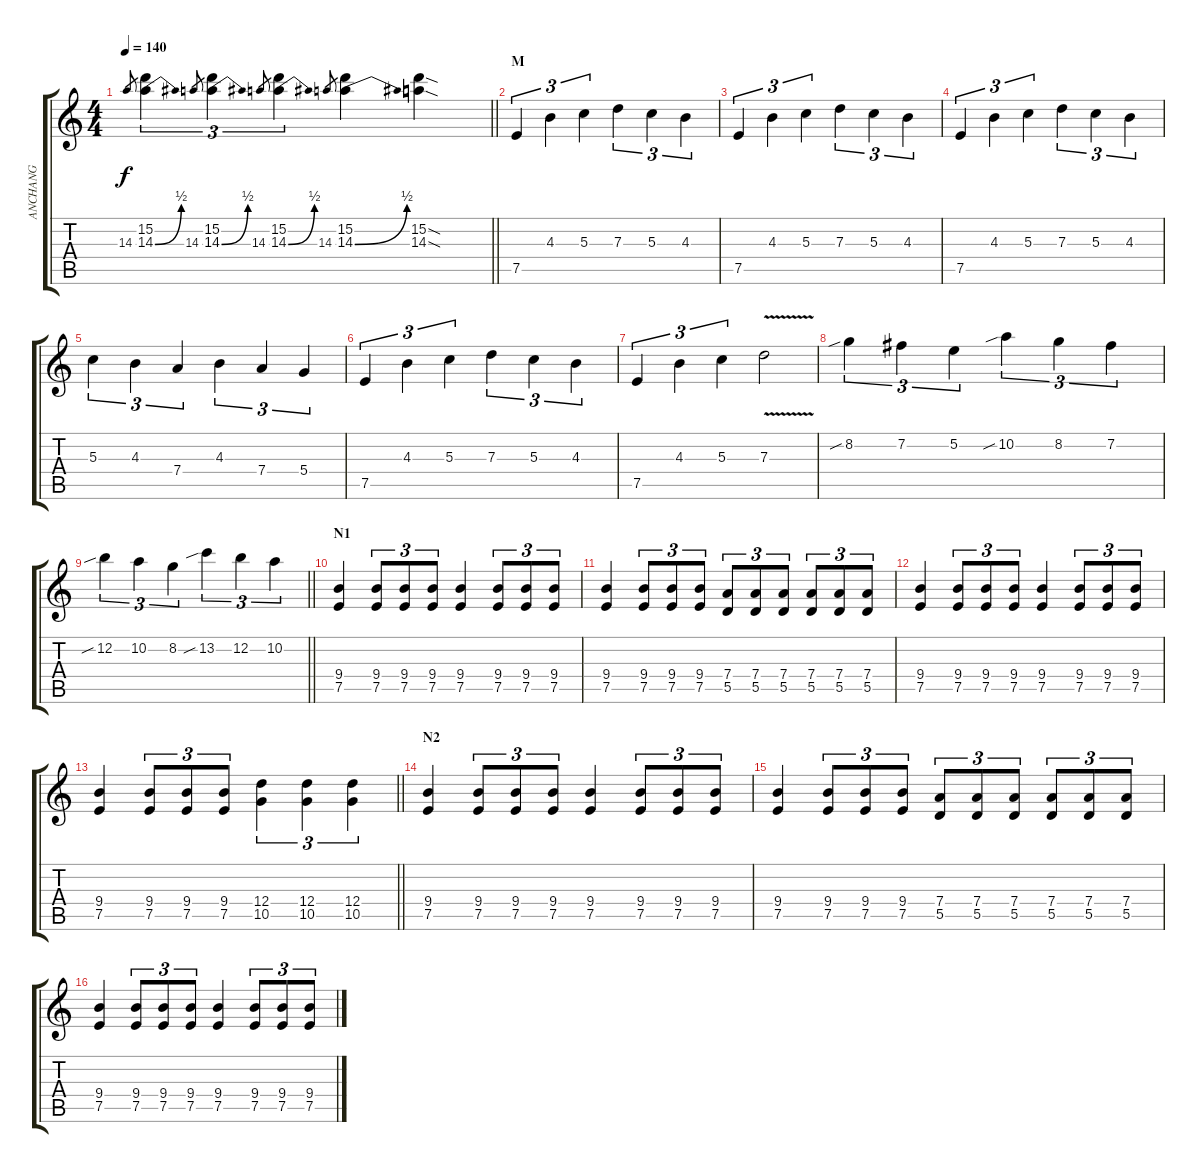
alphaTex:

\track ("ANCHANG" "ANCHANG") {instrument distortionguitar}
\staff {score tabs}
\tuning (E4 B3 G3 D3 A2 E2) {hide}
\ts (4 4)
\tempo 140
\clef g2
\barLineRight lightlight
\ks c
14.3.8{gr dy f} (15.2 14.3{be (bend 0 0 60 2)}).4{tu (3 2)} 14.3.8{gr} (15.2 14.3{be (bend 0 0 60 2)}).4{tu (3 2)} 14.3.8{gr} (15.2 14.3{be (bend 0 0 60 2)}).4{tu (3 2)} 14.3.8{gr} (15.2 14.3{be (bend 0 0 60 2)}).4 (15.2{sod} 14.3{sod}).4 |
\section ("" "M")
7.5.4{tu (3 2)} 4.3.4{tu (3 2)} 5.3.4{tu (3 2)} 7.3.4{tu (3 2)} 5.3.4{tu (3 2)} 4.3.4{tu (3 2)} |
7.5.4{tu (3 2)} 4.3.4{tu (3 2)} 5.3.4{tu (3 2)} 7.3.4{tu (3 2)} 5.3.4{tu (3 2)} 4.3.4{tu (3 2)} |
7.5.4{tu (3 2)} 4.3.4{tu (3 2)} 5.3.4{tu (3 2)} 7.3.4{tu (3 2)} 5.3.4{tu (3 2)} 4.3.4{tu (3 2)} |
5.3.4{tu (3 2)} 4.3.4{tu (3 2)} 7.4.4{tu (3 2)} 4.3.4{tu (3 2)} 7.4.4{tu (3 2)} 5.4.4{tu (3 2)} |
7.5.4{tu (3 2)} 4.3.4{tu (3 2)} 5.3.4{tu (3 2)} 7.3.4{tu (3 2)} 5.3.4{tu (3 2)} 4.3.4{tu (3 2)} |
7.5.4{tu (3 2)} 4.3.4{tu (3 2)} 5.3.4{tu (3 2)} 7.3{v}.2 |
8.2{sib}.4{tu (3 2)} 7.2.4{tu (3 2)} 5.2.4{tu (3 2)} 10.2{sib}.4{tu (3 2)} 8.2.4{tu (3 2)} 7.2.4{tu (3 2)} |
\barLineRight lightlight
12.2{sib}.4{tu (3 2)} 10.2.4{tu (3 2)} 8.2.4{tu (3 2)} 13.2{sib}.4{tu (3 2)} 12.2.4{tu (3 2)} 10.2.4{tu (3 2)} |
\section ("" "N1")
(9.4 7.5).4 (9.4 7.5).8{tu (3 2)} (9.4 7.5).8{tu (3 2)} (9.4 7.5).8{tu (3 2)} (9.4 7.5).4 (9.4 7.5).8{tu (3 2)} (9.4 7.5).8{tu (3 2)} (9.4 7.5).8{tu (3 2)} |
(9.4 7.5).4 (9.4 7.5).8{tu (3 2)} (9.4 7.5).8{tu (3 2)} (9.4 7.5).8{tu (3 2)} (7.4 5.5).8{tu (3 2)} (7.4 5.5).8{tu (3 2)} (7.4 5.5).8{tu (3 2)} (7.4 5.5).8{tu (3 2)} (7.4 5.5).8{tu (3 2)} (7.4 5.5).8{tu (3 2)} |
(9.4 7.5).4 (9.4 7.5).8{tu (3 2)} (9.4 7.5).8{tu (3 2)} (9.4 7.5).8{tu (3 2)} (9.4 7.5).4 (9.4 7.5).8{tu (3 2)} (9.4 7.5).8{tu (3 2)} (9.4 7.5).8{tu (3 2)} |
\barLineRight lightlight
(9.4 7.5).4 (9.4 7.5).8{tu (3 2)} (9.4 7.5).8{tu (3 2)} (9.4 7.5).8{tu (3 2)} (12.4 10.5).4{tu (3 2)} (12.4 10.5).4{tu (3 2)} (12.4 10.5).4{tu (3 2)} |
\section ("" "N2")
(9.4 7.5).4 (9.4 7.5).8{tu (3 2)} (9.4 7.5).8{tu (3 2)} (9.4 7.5).8{tu (3 2)} (9.4 7.5).4 (9.4 7.5).8{tu (3 2)} (9.4 7.5).8{tu (3 2)} (9.4 7.5).8{tu (3 2)} |
(9.4 7.5).4 (9.4 7.5).8{tu (3 2)} (9.4 7.5).8{tu (3 2)} (9.4 7.5).8{tu (3 2)} (7.4 5.5).8{tu (3 2)} (7.4 5.5).8{tu (3 2)} (7.4 5.5).8{tu (3 2)} (7.4 5.5).8{tu (3 2)} (7.4 5.5).8{tu (3 2)} (7.4 5.5).8{tu (3 2)} |
(9.4 7.5).4 (9.4 7.5).8{tu (3 2)} (9.4 7.5).8{tu (3 2)} (9.4 7.5).8{tu (3 2)} (9.4 7.5).4 (9.4 7.5).8{tu (3 2)} (9.4 7.5).8{tu (3 2)} (9.4 7.5).8{tu (3 2)}
